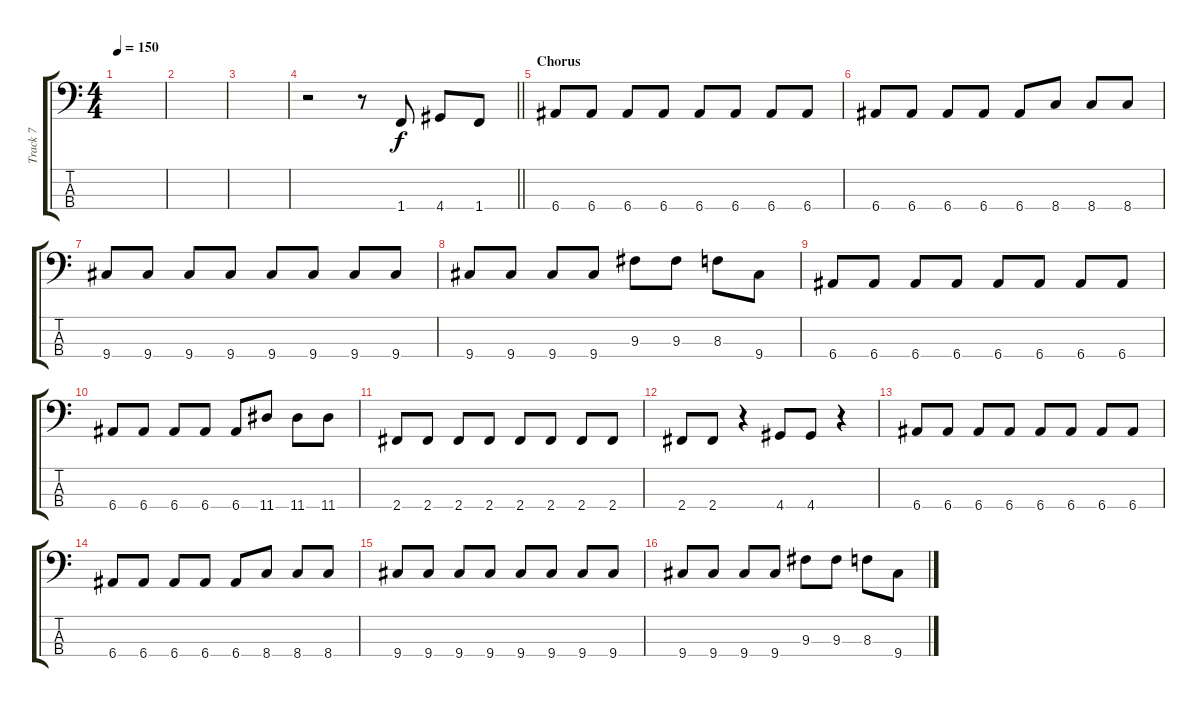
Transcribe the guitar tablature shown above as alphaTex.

\track ("Track 7" "Track 7") {instrument electricbassfinger}
\staff {score tabs}
\tuning (G2 D2 A1 E1) {hide}
\ts (4 4)
\tempo 150
\clef f4
\ks c
|
|
|
\barLineRight lightlight
r.2 r.8 1.4.8 4.4.8 1.4.8 |
\section ("" "Chorus")
6.4.8 6.4.8 6.4.8 6.4.8 6.4.8 6.4.8 6.4.8 6.4.8 |
6.4.8 6.4.8 6.4.8 6.4.8 6.4.8 8.4.8 8.4.8 8.4.8 |
9.4.8 9.4.8 9.4.8 9.4.8 9.4.8 9.4.8 9.4.8 9.4.8 |
9.4.8 9.4.8 9.4.8 9.4.8 9.3.8 9.3.8 8.3.8 9.4.8 |
6.4.8 6.4.8 6.4.8 6.4.8 6.4.8 6.4.8 6.4.8 6.4.8 |
6.4.8 6.4.8 6.4.8 6.4.8 6.4.8 11.4.8 11.4.8 11.4.8 |
2.4.8 2.4.8 2.4.8 2.4.8 2.4.8 2.4.8 2.4.8 2.4.8 |
2.4.8 2.4.8 r.4 4.4.8 4.4.8 r.4 |
6.4.8 6.4.8 6.4.8 6.4.8 6.4.8 6.4.8 6.4.8 6.4.8 |
6.4.8 6.4.8 6.4.8 6.4.8 6.4.8 8.4.8 8.4.8 8.4.8 |
9.4.8 9.4.8 9.4.8 9.4.8 9.4.8 9.4.8 9.4.8 9.4.8 |
9.4.8 9.4.8 9.4.8 9.4.8 9.3.8 9.3.8 8.3.8 9.4.8
